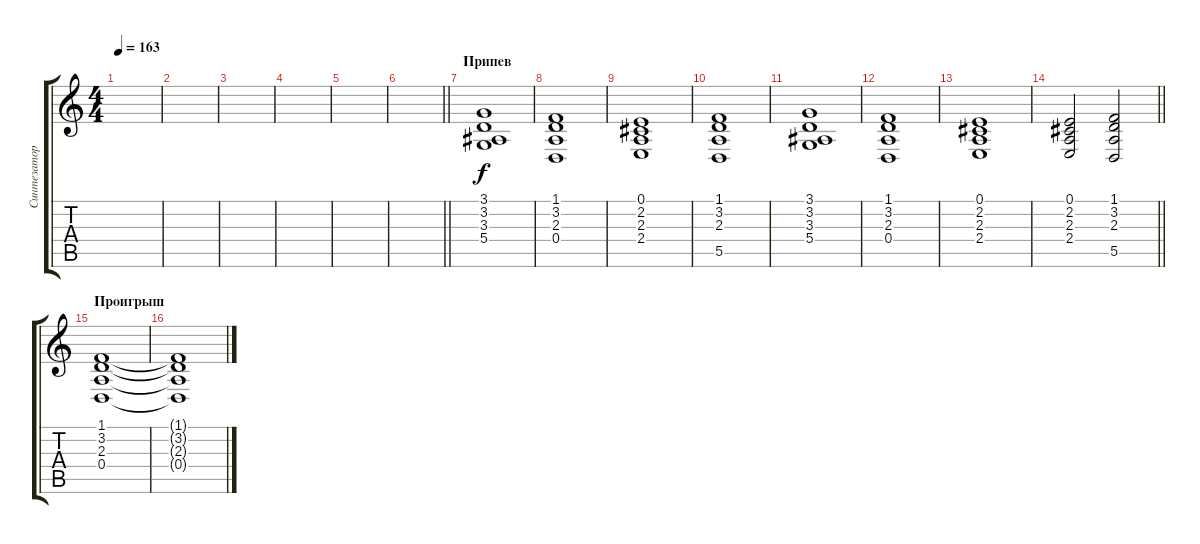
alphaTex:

\track ("Синтезатор" "Синтезатор") {instrument stringensemble1}
\staff {score tabs}
\tuning (E4 B3 G3 D3 A2 E2) {hide}
\ts (4 4)
\tempo 163
\clef g2
\ks c
|
|
|
|
|
\barLineRight lightlight
|
\section ("" "Припев")
(3.1 3.2 3.3 5.4).1 |
(1.1 3.2 2.3 0.4).1 |
(0.1 2.2 2.3 2.4).1 |
(1.1 3.2 2.3 5.5).1 |
(3.1 3.2 3.3 5.4).1 |
(1.1 3.2 2.3 0.4).1 |
(0.1 2.2 2.3 2.4).1 |
\barLineRight lightlight
(0.1 2.2 2.3 2.4).2 (1.1 3.2 2.3 5.5).2 |
\section ("" "Проигрыш")
(1.1 3.2 2.3 0.4).1 |
(1.1{t} 3.2{t} 2.3{t} 0.4{t}).1
